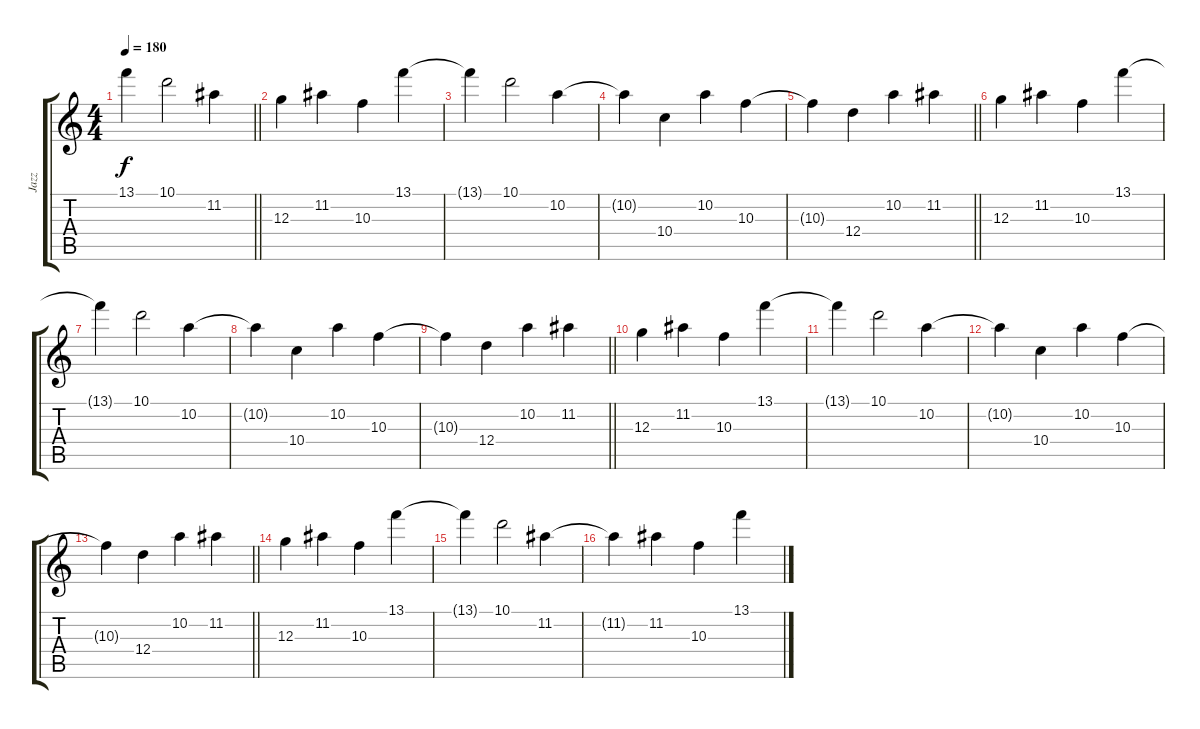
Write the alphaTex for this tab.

\track ("Jazz" "Jazz") {instrument electricguitarjazz}
\staff {score tabs}
\tuning (E4 B3 G3 D3 A2 E2) {hide}
\ts (4 4)
\tempo 180
\clef g2
\barLineRight lightlight
\ks c
13.1{t}.4{dy f} 10.1.2 11.2.4 |
12.3.4 11.2.4 10.3.4 13.1.4 |
13.1{t}.4 10.1.2 10.2.4 |
10.2{t}.4 10.4.4 10.2.4 10.3.4 |
\barLineRight lightlight
10.3{t}.4 12.4.4 10.2.4 11.2.4 |
12.3.4 11.2.4 10.3.4 13.1.4 |
13.1{t}.4 10.1.2 10.2.4 |
10.2{t}.4 10.4.4 10.2.4 10.3.4 |
\barLineRight lightlight
10.3{t}.4 12.4.4 10.2.4 11.2.4 |
12.3.4 11.2.4 10.3.4 13.1.4 |
13.1{t}.4 10.1.2 10.2.4 |
10.2{t}.4 10.4.4 10.2.4 10.3.4 |
\barLineRight lightlight
10.3{t}.4 12.4.4 10.2.4 11.2.4 |
12.3.4 11.2.4 10.3.4 13.1.4 |
13.1{t}.4 10.1.2 11.2.4 |
11.2{t}.4 11.2.4 10.3.4 13.1.4
